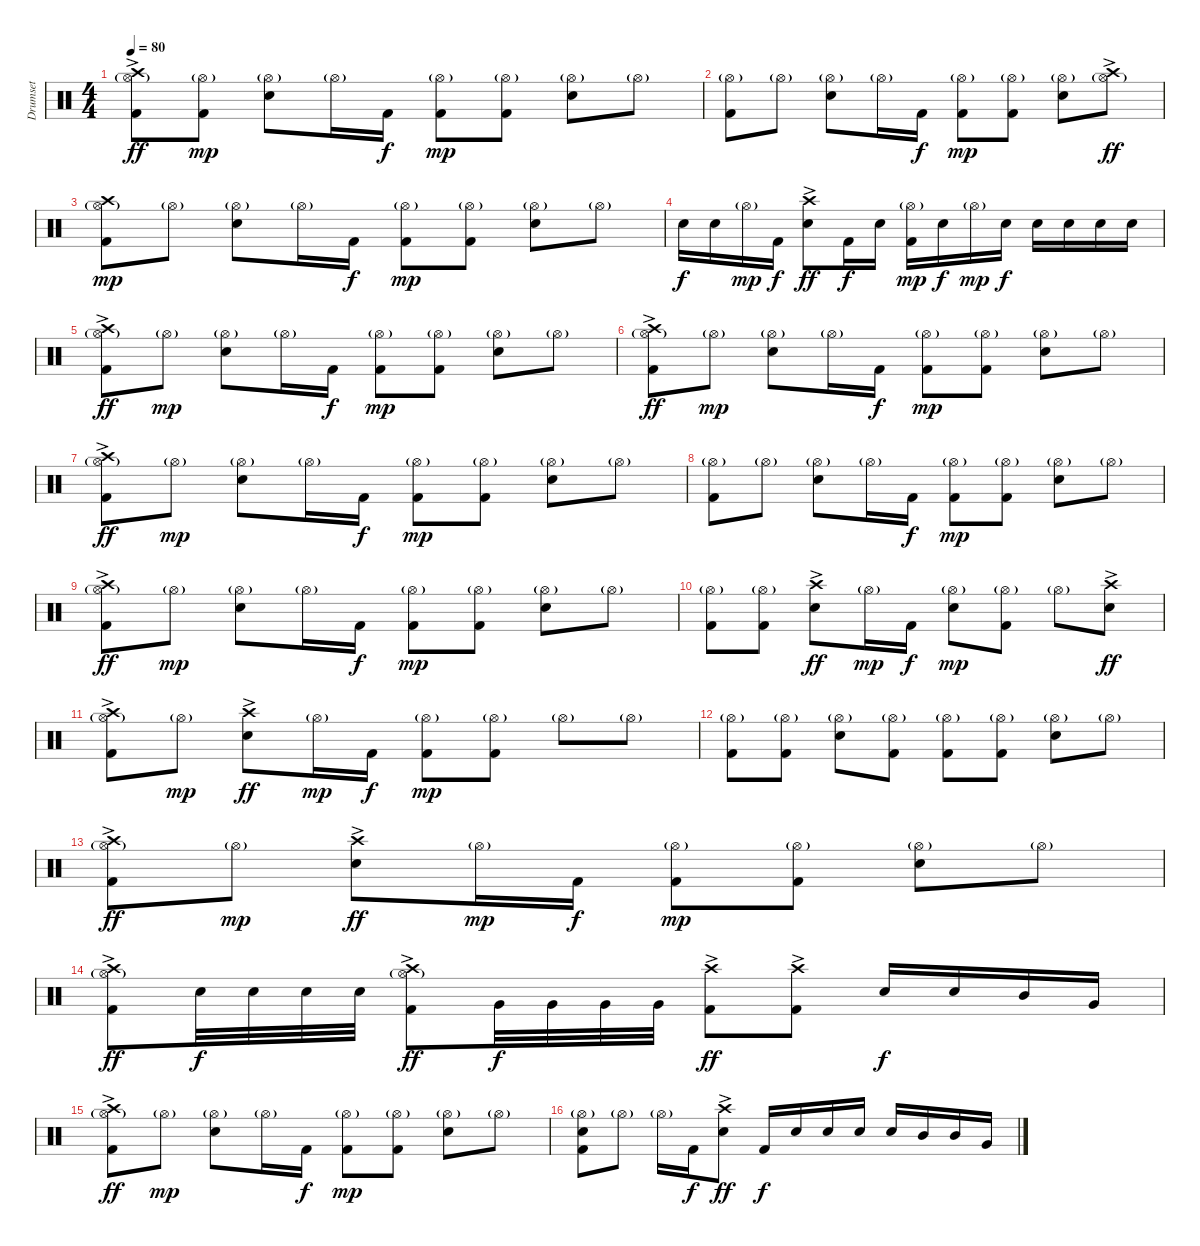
\track ("Drumset" "Drumset") {instrument percussion}
\staff {score}
\articulation defaults
\ts (4 4)
\tempo 80
\clef neutral
\ks c
("Hi-Hat (open)"{g} "Crash high (hit)"{ac} "Kick (hit) 2").8{dy ff} ("Hi-Hat (open)"{g} "Kick (hit) 2").8{dy mp} ("Hi-Hat (open)"{g} "Snare (hit) 2").8 "Hi-Hat (open)"{g}.16 "Kick (hit) 2".16{dy f} ("Hi-Hat (open)"{g} "Kick (hit) 2").8{dy mp} ("Hi-Hat (open)"{g} "Kick (hit) 2").8 ("Hi-Hat (open)"{g} "Snare (hit) 2").8 "Hi-Hat (open)"{g}.8 |
("Hi-Hat (open)"{g} "Kick (hit) 2").8 "Hi-Hat (open)"{g}.8 ("Hi-Hat (open)"{g} "Snare (hit) 2").8 "Hi-Hat (open)"{g}.16 "Kick (hit) 2".16{dy f} ("Hi-Hat (open)"{g} "Kick (hit) 2").8{dy mp} ("Hi-Hat (open)"{g} "Kick (hit) 2").8 ("Hi-Hat (open)"{g} "Snare (hit) 2").8 ("Hi-Hat (open)"{g} "Crash high (hit)"{ac}).8{dy ff} |
("Hi-Hat (open)"{g} "Crash high (hit)" "Kick (hit) 2").8{dy mp} "Hi-Hat (open)"{g}.8 ("Hi-Hat (open)"{g} "Snare (hit) 2").8 "Hi-Hat (open)"{g}.16 "Kick (hit) 2".16{dy f} ("Hi-Hat (open)"{g} "Kick (hit) 2").8{dy mp} ("Hi-Hat (open)"{g} "Kick (hit) 2").8 ("Hi-Hat (open)"{g} "Snare (hit) 2").8 "Hi-Hat (open)"{g}.8 |
"Snare (hit) 2".16{dy f} "Snare (hit) 2".16 "Hi-Hat (open)"{g}.16{dy mp} "Kick (hit) 2".16{dy f} ("Crash high (hit)"{ac} "Snare (hit) 2").8{dy ff} "Kick (hit) 2".16{dy f} "Snare (hit) 2".16 ("Hi-Hat (open)"{g} "Kick (hit) 2").16{dy mp} "Snare (hit) 2".16{dy f} "Hi-Hat (open)"{g}.16{dy mp} "Snare (hit) 2".16{dy f} "Snare (hit) 2".16 "Snare (hit) 2".16 "Snare (hit) 2".16 "Snare (hit) 2".16 |
("Hi-Hat (open)"{g} "Crash high (hit)"{ac} "Kick (hit) 2").8{dy ff} "Hi-Hat (open)"{g}.8{dy mp} ("Hi-Hat (open)"{g} "Snare (hit) 2").8 "Hi-Hat (open)"{g}.16 "Kick (hit) 2".16{dy f} ("Hi-Hat (open)"{g} "Kick (hit) 2").8{dy mp} ("Hi-Hat (open)"{g} "Kick (hit) 2").8 ("Hi-Hat (open)"{g} "Snare (hit) 2").8 "Hi-Hat (open)"{g}.8 |
("Hi-Hat (open)"{g} "Crash high (hit)"{ac} "Kick (hit) 2").8{dy ff} "Hi-Hat (open)"{g}.8{dy mp} ("Hi-Hat (open)"{g} "Snare (hit) 2").8 "Hi-Hat (open)"{g}.16 "Kick (hit) 2".16{dy f} ("Hi-Hat (open)"{g} "Kick (hit) 2").8{dy mp} ("Hi-Hat (open)"{g} "Kick (hit) 2").8 ("Hi-Hat (open)"{g} "Snare (hit) 2").8 "Hi-Hat (open)"{g}.8 |
("Hi-Hat (open)"{g} "Crash high (hit)"{ac} "Kick (hit) 2").8{dy ff} "Hi-Hat (open)"{g}.8{dy mp} ("Hi-Hat (open)"{g} "Snare (hit) 2").8 "Hi-Hat (open)"{g}.16 "Kick (hit) 2".16{dy f} ("Hi-Hat (open)"{g} "Kick (hit) 2").8{dy mp} ("Hi-Hat (open)"{g} "Kick (hit) 2").8 ("Hi-Hat (open)"{g} "Snare (hit) 2").8 "Hi-Hat (open)"{g}.8 |
("Hi-Hat (open)"{g} "Kick (hit) 2").8 "Hi-Hat (open)"{g}.8 ("Hi-Hat (open)"{g} "Snare (hit) 2").8 "Hi-Hat (open)"{g}.16 "Kick (hit) 2".16{dy f} ("Hi-Hat (open)"{g} "Kick (hit) 2").8{dy mp} ("Hi-Hat (open)"{g} "Kick (hit) 2").8 ("Hi-Hat (open)"{g} "Snare (hit) 2").8 "Hi-Hat (open)"{g}.8 |
("Hi-Hat (open)"{g} "Crash high (hit)"{ac} "Kick (hit) 2").8{dy ff} "Hi-Hat (open)"{g}.8{dy mp} ("Hi-Hat (open)"{g} "Snare (hit) 2").8 "Hi-Hat (open)"{g}.16 "Kick (hit) 2".16{dy f} ("Hi-Hat (open)"{g} "Kick (hit) 2").8{dy mp} ("Hi-Hat (open)"{g} "Kick (hit) 2").8 ("Hi-Hat (open)"{g} "Snare (hit) 2").8 "Hi-Hat (open)"{g}.8 |
("Hi-Hat (open)"{g} "Kick (hit) 2").8 ("Hi-Hat (open)"{g} "Kick (hit) 2").8 ("Crash high (hit)"{ac} "Snare (hit) 2").8{dy ff} "Hi-Hat (open)"{g}.16{dy mp} "Kick (hit) 2".16{dy f} ("Hi-Hat (open)"{g} "Snare (hit) 2").8{dy mp} ("Hi-Hat (open)"{g} "Kick (hit) 2").8 "Hi-Hat (open)"{g}.8 ("Crash high (hit)"{ac} "Snare (hit) 2").8{dy ff} |
("Hi-Hat (open)"{g} "Crash high (hit)"{ac} "Kick (hit) 2").8 "Hi-Hat (open)"{g}.8{dy mp} ("Crash high (hit)"{ac} "Snare (hit) 2").8{dy ff} "Hi-Hat (open)"{g}.16{dy mp} "Kick (hit) 2".16{dy f} ("Hi-Hat (open)"{g} "Kick (hit) 2").8{dy mp} ("Hi-Hat (open)"{g} "Kick (hit) 2").8 "Hi-Hat (open)"{g}.8 "Hi-Hat (open)"{g}.8 |
("Hi-Hat (open)"{g} "Kick (hit) 2").8 ("Hi-Hat (open)"{g} "Kick (hit) 2").8 ("Hi-Hat (open)"{g} "Snare (hit) 2").8 ("Hi-Hat (open)"{g} "Kick (hit) 2").8 ("Hi-Hat (open)"{g} "Kick (hit) 2").8 ("Hi-Hat (open)"{g} "Kick (hit) 2").8 ("Hi-Hat (open)"{g} "Snare (hit) 2").8 "Hi-Hat (open)"{g}.8 |
("Hi-Hat (open)"{g} "Crash high (hit)"{ac} "Kick (hit) 2").8{dy ff} "Hi-Hat (open)"{g}.8{dy mp} ("Crash high (hit)"{ac} "Snare (hit) 2").8{dy ff} "Hi-Hat (open)"{g}.16{dy mp} "Kick (hit) 2".16{dy f} ("Hi-Hat (open)"{g} "Kick (hit) 2").8{dy mp} ("Hi-Hat (open)"{g} "Kick (hit) 2").8 ("Hi-Hat (open)"{g} "Snare (hit) 2").8 "Hi-Hat (open)"{g}.8 |
("Hi-Hat (open)"{g} "Crash high (hit)"{ac} "Kick (hit) 2").8{dy ff} "Snare (hit) 2".32{dy f} "Snare (hit) 2".32 "Snare (hit) 2".32 "Snare (hit) 2".32 ("Hi-Hat (open)"{g} "Crash high (hit)"{ac} "Kick (hit) 2").8{dy ff} "Very Low Tom (hit)".32{dy f} "Very Low Tom (hit)".32 "Very Low Tom (hit)".32 "Very Low Tom (hit)".32 ("Crash high (hit)"{ac} "Kick (hit) 2").8{dy ff} ("Crash high (hit)"{ac} "Kick (hit) 2").8 "Electric Snare (hit)".16{dy f} "Snare (hit) 2".16 "Mid Tom (hit)".16 "Very Low Tom (hit)".16 |
("Hi-Hat (open)"{g} "Crash high (hit)"{ac} "Kick (hit) 2").8{dy ff} "Hi-Hat (open)"{g}.8{dy mp} ("Hi-Hat (open)"{g} "Snare (hit) 2").8 "Hi-Hat (open)"{g}.16 "Kick (hit) 2".16{dy f} ("Hi-Hat (open)"{g} "Kick (hit) 2").8{dy mp} ("Hi-Hat (open)"{g} "Kick (hit) 2").8 ("Hi-Hat (open)"{g} "Snare (hit) 2").8 "Hi-Hat (open)"{g}.8 |
("Hi-Hat (open)"{g} "Snare (hit) 2" "Kick (hit) 2").8 "Hi-Hat (open)"{g}.8 "Hi-Hat (open)"{g}.16 "Kick (hit) 2".16{dy f} ("Crash high (hit)"{ac} "Snare (hit) 2").8{dy ff} "Kick (hit) 2".16{dy f} "Electric Snare (hit)".16 "Electric Snare (hit)".16 "Snare (hit) 2".16 "Snare (hit) 2".16 "Mid Tom (hit)".16 "Mid Tom (hit)".16 "Very Low Tom (hit)".16
